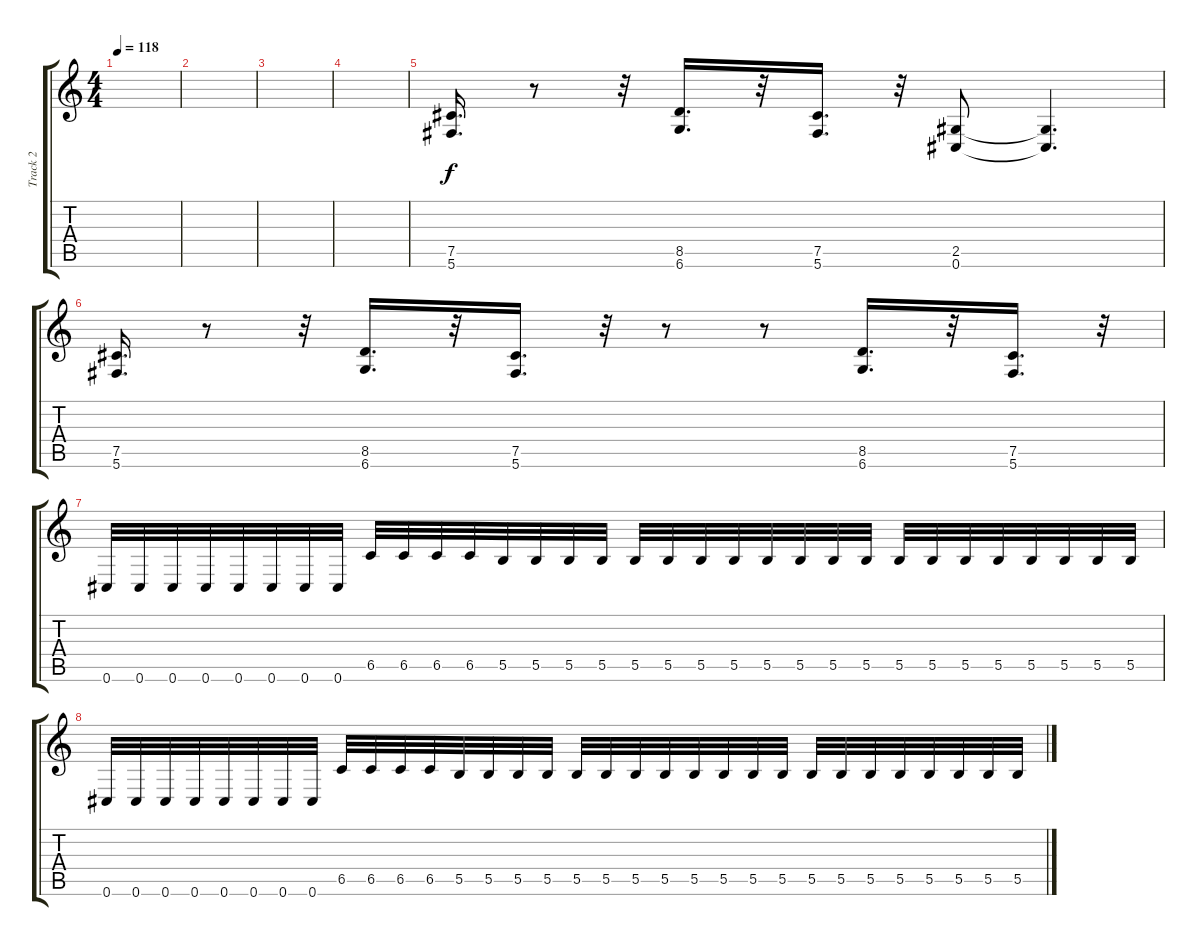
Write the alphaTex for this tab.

\track ("Track 2" "Track 2") {instrument distortionguitar}
\staff {score tabs}
\tuning (Db4 Ab3 E3 B2 Gb2 Db2) {hide}
\ts (4 4)
\tempo 118
\clef g2
\ks c
|
|
|
|
(7.5 5.6).16{d} r.8 r.32 (8.5 6.6).16{d} r.32 (7.5 5.6).16{d} r.32 (2.5 0.6).8 (2.5{t} 0.6{t}).4{d} |
(7.5 5.6).16{d} r.8 r.32 (8.5 6.6).16{d} r.32 (7.5 5.6).16{d} r.32 r.8 r.8 (8.5 6.6).16{d} r.32 (7.5 5.6).16{d} r.32 |
0.6.32 0.6.32 0.6.32 0.6.32 0.6.32 0.6.32 0.6.32 0.6.32 6.5.32 6.5.32 6.5.32 6.5.32 5.5.32 5.5.32 5.5.32 5.5.32 5.5.32 5.5.32 5.5.32 5.5.32 5.5.32 5.5.32 5.5.32 5.5.32 5.5.32 5.5.32 5.5.32 5.5.32 5.5.32 5.5.32 5.5.32 5.5.32 |
0.6.32 0.6.32 0.6.32 0.6.32 0.6.32 0.6.32 0.6.32 0.6.32 6.5.32 6.5.32 6.5.32 6.5.32 5.5.32 5.5.32 5.5.32 5.5.32 5.5.32 5.5.32 5.5.32 5.5.32 5.5.32 5.5.32 5.5.32 5.5.32 5.5.32 5.5.32 5.5.32 5.5.32 5.5.32 5.5.32 5.5.32 5.5.32
